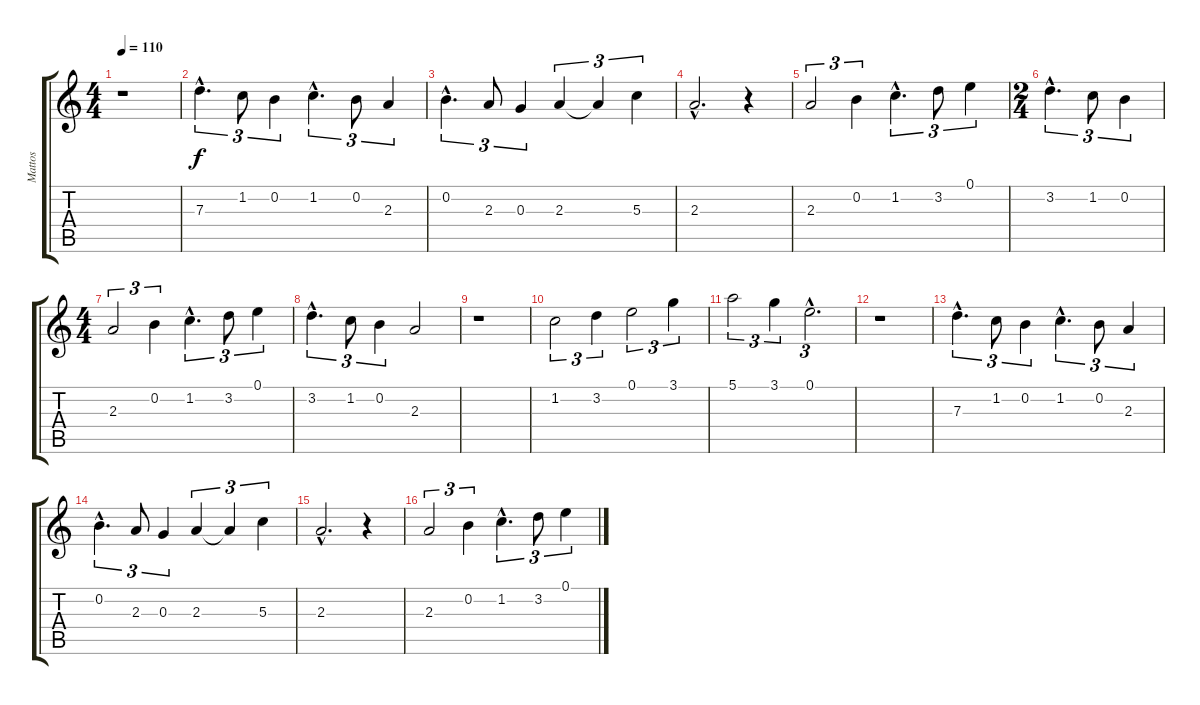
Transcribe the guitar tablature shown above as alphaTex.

\track ("Mattos" "Mattos") {instrument electricguitarclean}
\staff {score tabs}
\tuning (E4 B3 G3 D3 A2 E2) {hide}
\ts (4 4)
\tempo 110
\clef g2
\ks c
r.1{dy f} |
7.3{hac}.4{d tu (3 2)} 1.2.8{tu (3 2)} 0.2.4{tu (3 2)} 1.2{hac}.4{d tu (3 2)} 0.2.8{tu (3 2)} 2.3.4{tu (3 2)} |
0.2{hac}.4{d tu (3 2)} 2.3.8{tu (3 2)} 0.3.4{tu (3 2)} 2.3.4{tu (3 2)} 2.3{t}.4{tu (3 2)} 5.3.4{tu (3 2)} |
2.3{hac}.2{d} r.4 |
2.3.2{tu (3 2)} 0.2.4{tu (3 2)} 1.2{hac}.4{d tu (3 2)} 3.2.8{tu (3 2)} 0.1.4{tu (3 2)} |
\ts (2 4)
3.2{hac}.4{d tu (3 2)} 1.2.8{tu (3 2)} 0.2.4{tu (3 2)} |
\ts (4 4)
2.3.2{tu (3 2)} 0.2.4{tu (3 2)} 1.2{hac}.4{d tu (3 2)} 3.2.8{tu (3 2)} 0.1.4{tu (3 2)} |
3.2{hac}.4{d tu (3 2)} 1.2.8{tu (3 2)} 0.2.4{tu (3 2)} 2.3.2 |
r.1 |
1.2.2{tu (3 2)} 3.2.4{tu (3 2)} 0.1.2{tu (3 2)} 3.1.4{tu (3 2)} |
5.1.2{tu (3 2)} 3.1.4{tu (3 2)} 0.1{hac}.2{d tu (3 2)} |
r.1 |
7.3{hac}.4{d tu (3 2)} 1.2.8{tu (3 2)} 0.2.4{tu (3 2)} 1.2{hac}.4{d tu (3 2)} 0.2.8{tu (3 2)} 2.3.4{tu (3 2)} |
0.2{hac}.4{d tu (3 2)} 2.3.8{tu (3 2)} 0.3.4{tu (3 2)} 2.3.4{tu (3 2)} 2.3{t}.4{tu (3 2)} 5.3.4{tu (3 2)} |
2.3{hac}.2{d} r.4 |
2.3.2{tu (3 2)} 0.2.4{tu (3 2)} 1.2{hac}.4{d tu (3 2)} 3.2.8{tu (3 2)} 0.1.4{tu (3 2)}
